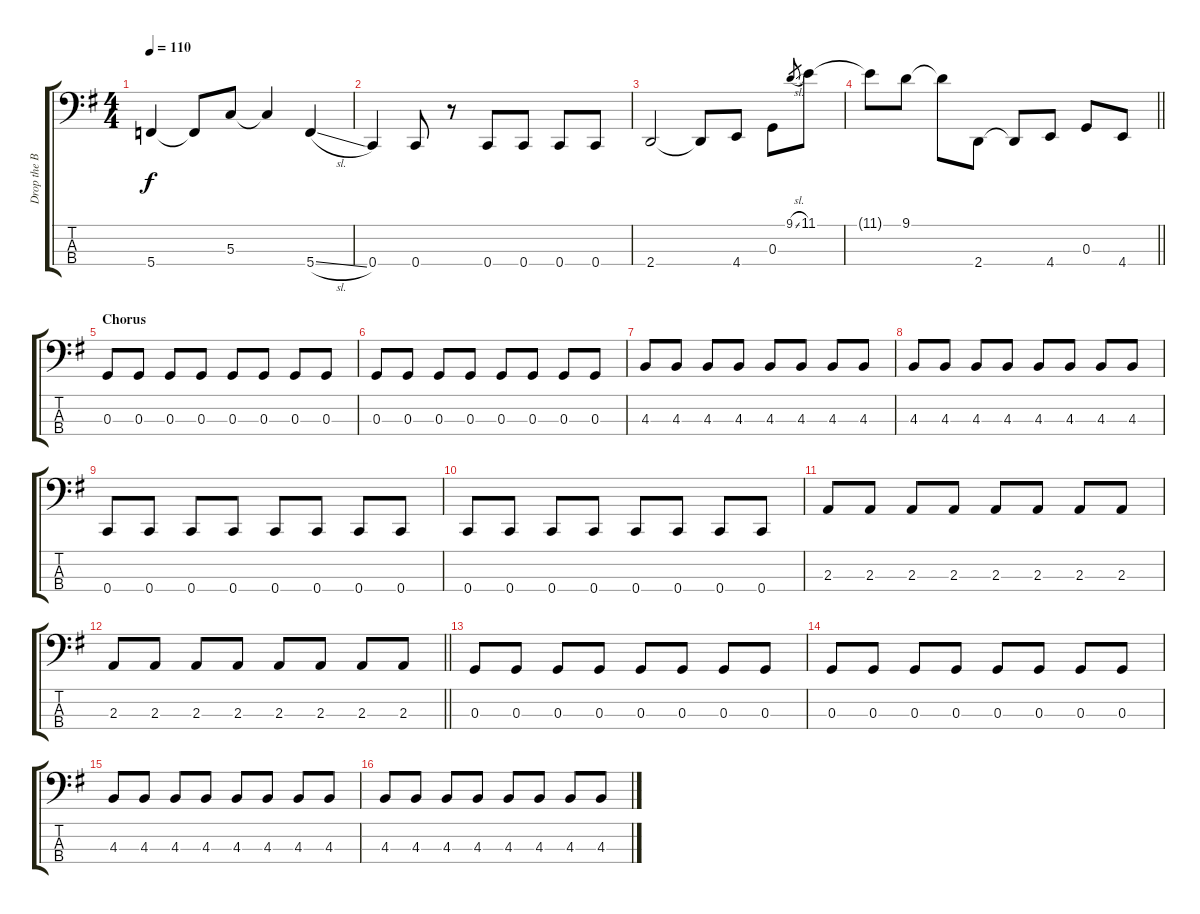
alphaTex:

\track ("Drop the Bass" "Drop the B") {instrument electricbasspick}
\staff {score tabs}
\tuning (F2 C2 G1 C1) {hide}
\ts (4 4)
\tempo 110
\clef f4
\ks g
5.4.4{dy f} 5.4{t}.8 5.3.8 5.3{t}.4 5.4{sl}.4 |
0.4.4 0.4.8 r.8 0.4.8 0.4.8 0.4.8 0.4.8 |
2.4.2 2.4{t}.8 4.4.8 0.3.8 9.1{sl}.8{gr} 11.1.8 |
\barLineRight lightlight
11.1{t}.8 9.1.8 9.1{t}.8 2.4.8 2.4{t}.8 4.4.8 0.3.8 4.4.8 |
\section ("" "Chorus")
0.3.8 0.3.8 0.3.8 0.3.8 0.3.8 0.3.8 0.3.8 0.3.8 |
0.3.8 0.3.8 0.3.8 0.3.8 0.3.8 0.3.8 0.3.8 0.3.8 |
4.3.8 4.3.8 4.3.8 4.3.8 4.3.8 4.3.8 4.3.8 4.3.8 |
4.3.8 4.3.8 4.3.8 4.3.8 4.3.8 4.3.8 4.3.8 4.3.8 |
0.4.8 0.4.8 0.4.8 0.4.8 0.4.8 0.4.8 0.4.8 0.4.8 |
0.4.8 0.4.8 0.4.8 0.4.8 0.4.8 0.4.8 0.4.8 0.4.8 |
2.3.8 2.3.8 2.3.8 2.3.8 2.3.8 2.3.8 2.3.8 2.3.8 |
\barLineRight lightlight
2.3.8 2.3.8 2.3.8 2.3.8 2.3.8 2.3.8 2.3.8 2.3.8 |
0.3.8 0.3.8 0.3.8 0.3.8 0.3.8 0.3.8 0.3.8 0.3.8 |
0.3.8 0.3.8 0.3.8 0.3.8 0.3.8 0.3.8 0.3.8 0.3.8 |
4.3.8 4.3.8 4.3.8 4.3.8 4.3.8 4.3.8 4.3.8 4.3.8 |
4.3.8 4.3.8 4.3.8 4.3.8 4.3.8 4.3.8 4.3.8 4.3.8
